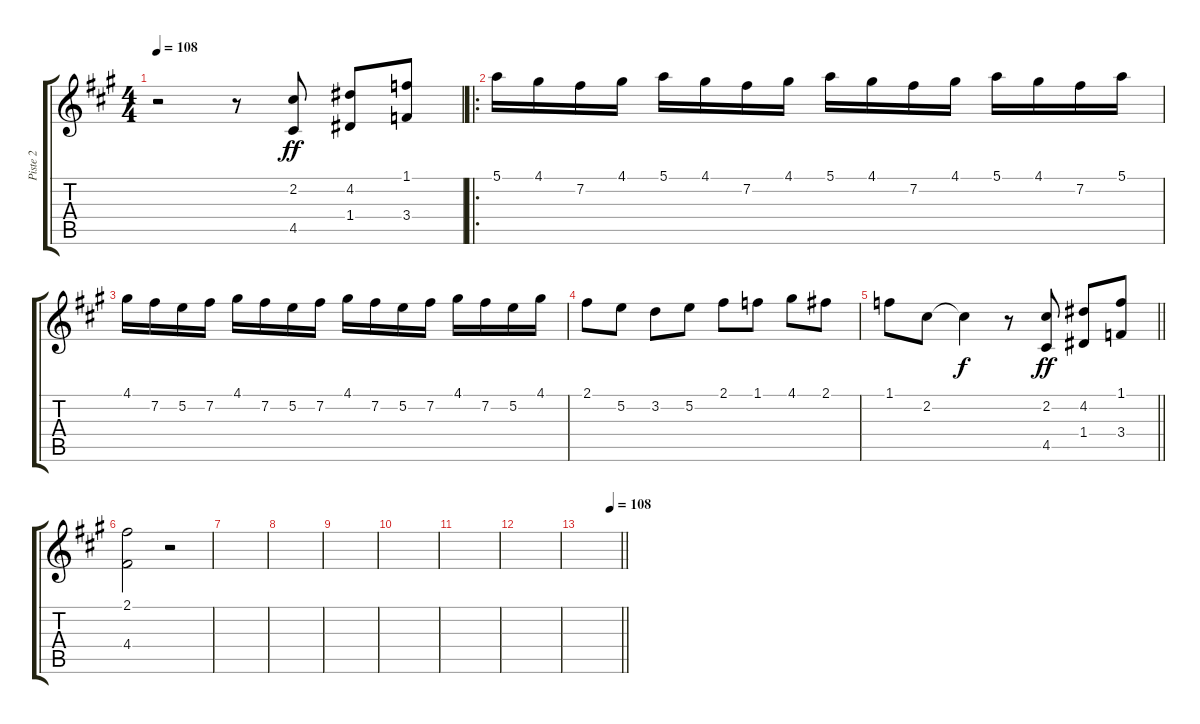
\track ("Piste 2" "Piste 2") {instrument acousticguitarnylon}
\staff {score tabs}
\tuning (E4 B3 G3 D3 A2 E2) {hide}
\ts (4 4)
\tempo 108
\clef g2
\ks f#minor
r.2{dy ff instrument acousticguitarnylon} r.8 (2.2 4.5).8 (4.2 1.4).8 (1.1 3.4).8 |
\ro
5.1.16 4.1.16 7.2.16 4.1.16 5.1.16 4.1.16 7.2.16 4.1.16 5.1.16 4.1.16 7.2.16 4.1.16 5.1.16 4.1.16 7.2.16 5.1.16 |
4.1.16 7.2.16 5.2.16 7.2.16 4.1.16 7.2.16 5.2.16 7.2.16 4.1.16 7.2.16 5.2.16 7.2.16 4.1.16 7.2.16 5.2.16 4.1.16 |
2.1.8 5.2.8 3.2.8 5.2.8 2.1.8 1.1.8 4.1.8 2.1.8 |
\barLineRight lightlight
1.1.8 2.2.8 2.2{t}.4{dy f} r.8 (2.2 4.5).8{dy ff} (4.2 1.4).8 (1.1 3.4).8 |
(2.1 4.4).2 r.2 |
|
|
|
|
|
|
\tempo (108 0.75)
\barLineRight lightlight
